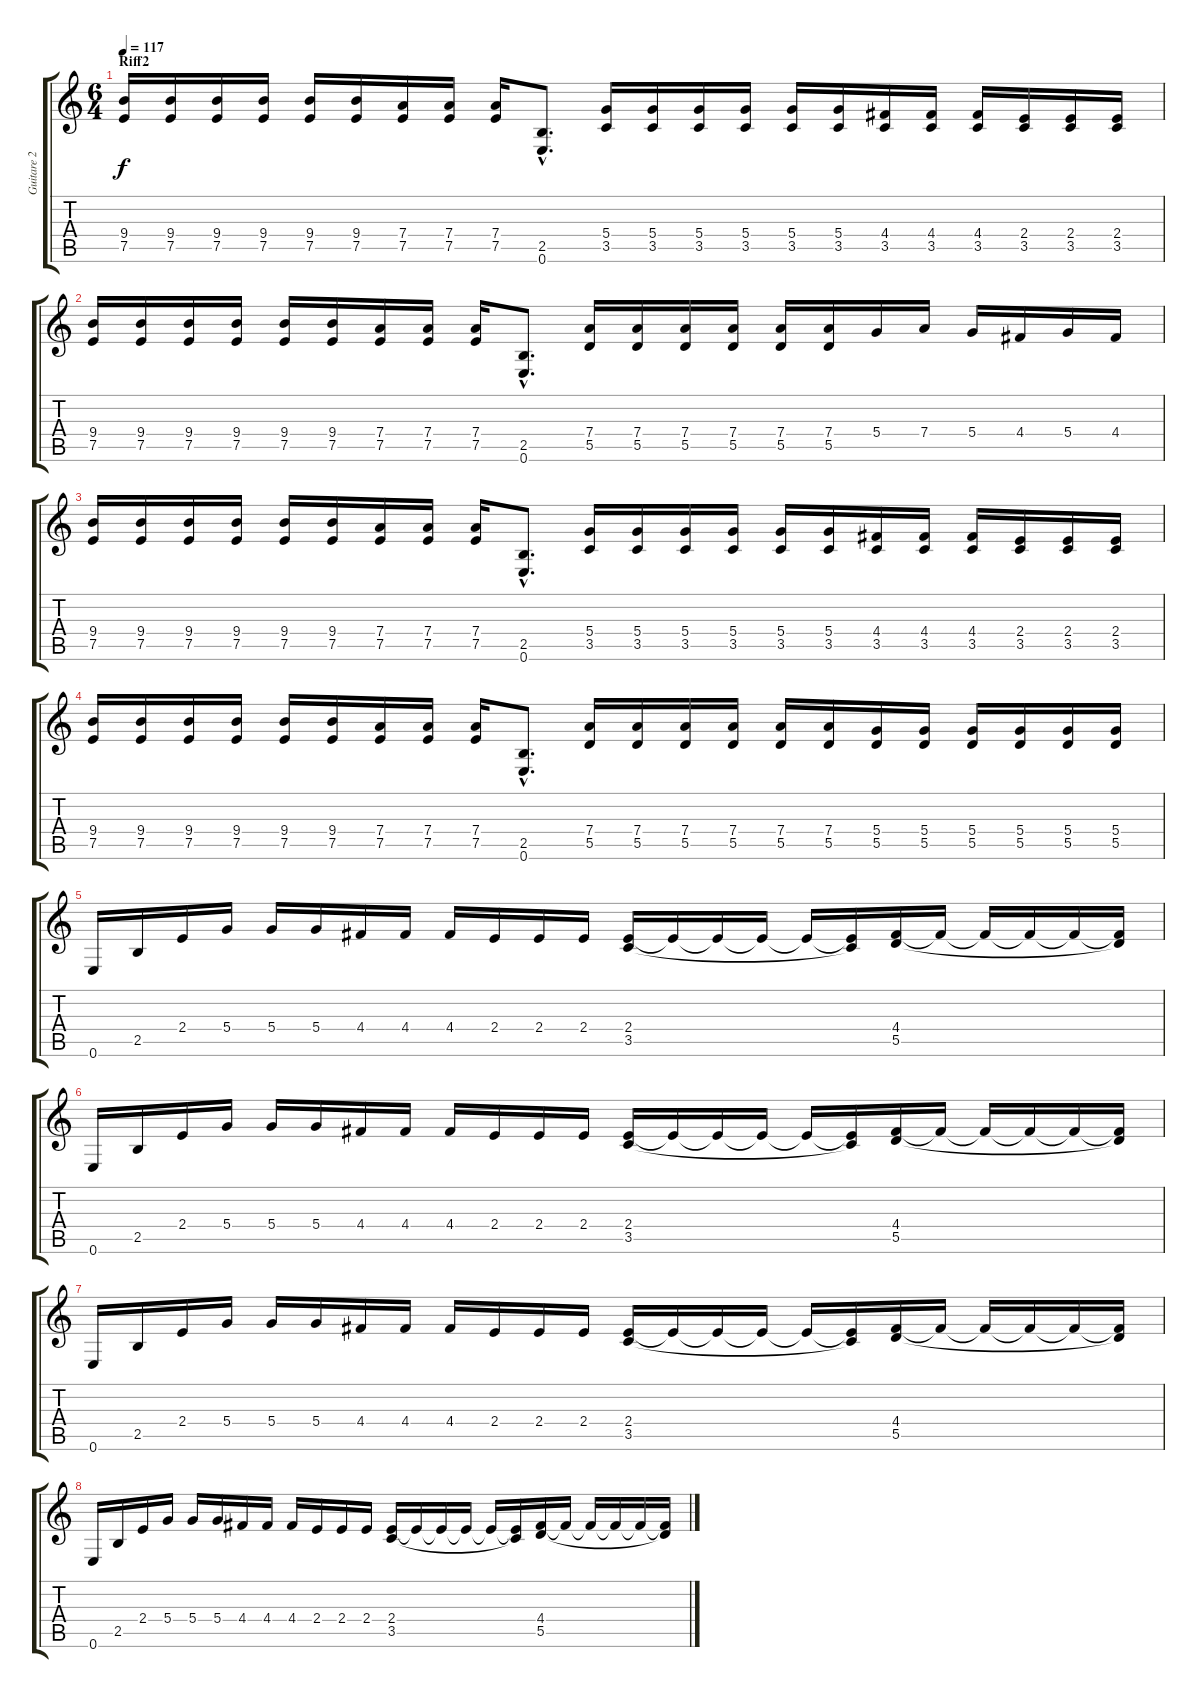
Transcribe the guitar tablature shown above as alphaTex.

\track ("Guitare 2" "Guitare 2") {instrument distortionguitar}
\staff {score tabs}
\tuning (E4 B3 G3 D3 A2 E2) {hide}
\ts (6 4)
\section ("" "Riff2")
\tempo 117
\clef g2
\ks c
(9.4 7.5).16{dy f} (9.4 7.5).16 (9.4 7.5).16 (9.4 7.5).16 (9.4 7.5).16 (9.4 7.5).16 (7.4 7.5).16 (7.4 7.5).16 (7.4 7.5).16 (2.5{hac} 0.6{hac}).8{d} (5.4 3.5).16 (5.4 3.5).16 (5.4 3.5).16 (5.4 3.5).16 (5.4 3.5).16 (5.4 3.5).16 (4.4 3.5).16 (4.4 3.5).16 (4.4 3.5).16 (2.4 3.5).16 (2.4 3.5).16 (2.4 3.5).16 |
(9.4 7.5).16 (9.4 7.5).16 (9.4 7.5).16 (9.4 7.5).16 (9.4 7.5).16 (9.4 7.5).16 (7.4 7.5).16 (7.4 7.5).16 (7.4 7.5).16 (2.5{hac} 0.6{hac}).8{d} (7.4 5.5).16 (7.4 5.5).16 (7.4 5.5).16 (7.4 5.5).16 (7.4 5.5).16 (7.4 5.5).16 5.4.16 7.4.16 5.4.16 4.4.16 5.4.16 4.4.16 |
(9.4 7.5).16 (9.4 7.5).16 (9.4 7.5).16 (9.4 7.5).16 (9.4 7.5).16 (9.4 7.5).16 (7.4 7.5).16 (7.4 7.5).16 (7.4 7.5).16 (2.5{hac} 0.6{hac}).8{d} (5.4 3.5).16 (5.4 3.5).16 (5.4 3.5).16 (5.4 3.5).16 (5.4 3.5).16 (5.4 3.5).16 (4.4 3.5).16 (4.4 3.5).16 (4.4 3.5).16 (2.4 3.5).16 (2.4 3.5).16 (2.4 3.5).16 |
(9.4 7.5).16 (9.4 7.5).16 (9.4 7.5).16 (9.4 7.5).16 (9.4 7.5).16 (9.4 7.5).16 (7.4 7.5).16 (7.4 7.5).16 (7.4 7.5).16 (2.5{hac} 0.6{hac}).8{d} (7.4 5.5).16 (7.4 5.5).16 (7.4 5.5).16 (7.4 5.5).16 (7.4 5.5).16 (7.4 5.5).16 (5.4 5.5).16 (5.4 5.5).16 (5.4 5.5).16 (5.4 5.5).16 (5.4 5.5).16 (5.4 5.5).16 |
0.6.16 2.5.16 2.4.16 5.4.16 5.4.16 5.4.16 4.4.16 4.4.16 4.4.16 2.4.16 2.4.16 2.4.16 (2.4 3.5).16 2.4{t}.16 2.4{t}.16 2.4{t}.16 2.4{t}.16 (2.4{t} 3.5{t}).16 (4.4 5.5).16 4.4{t}.16 4.4{t}.16 4.4{t}.16 4.4{t}.16 (4.4{t} 5.5{t}).16 |
0.6.16 2.5.16 2.4.16 5.4.16 5.4.16 5.4.16 4.4.16 4.4.16 4.4.16 2.4.16 2.4.16 2.4.16 (2.4 3.5).16 2.4{t}.16 2.4{t}.16 2.4{t}.16 2.4{t}.16 (2.4{t} 3.5{t}).16 (4.4 5.5).16 4.4{t}.16 4.4{t}.16 4.4{t}.16 4.4{t}.16 (4.4{t} 5.5{t}).16 |
0.6.16 2.5.16 2.4.16 5.4.16 5.4.16 5.4.16 4.4.16 4.4.16 4.4.16 2.4.16 2.4.16 2.4.16 (2.4 3.5).16 2.4{t}.16 2.4{t}.16 2.4{t}.16 2.4{t}.16 (2.4{t} 3.5{t}).16 (4.4 5.5).16 4.4{t}.16 4.4{t}.16 4.4{t}.16 4.4{t}.16 (4.4{t} 5.5{t}).16 |
0.6.16 2.5.16 2.4.16 5.4.16 5.4.16 5.4.16 4.4.16 4.4.16 4.4.16 2.4.16 2.4.16 2.4.16 (2.4 3.5).16 2.4{t}.16 2.4{t}.16 2.4{t}.16 2.4{t}.16 (2.4{t} 3.5{t}).16 (4.4 5.5).16 4.4{t}.16 4.4{t}.16 4.4{t}.16 4.4{t}.16 (4.4{t} 5.5{t}).16
